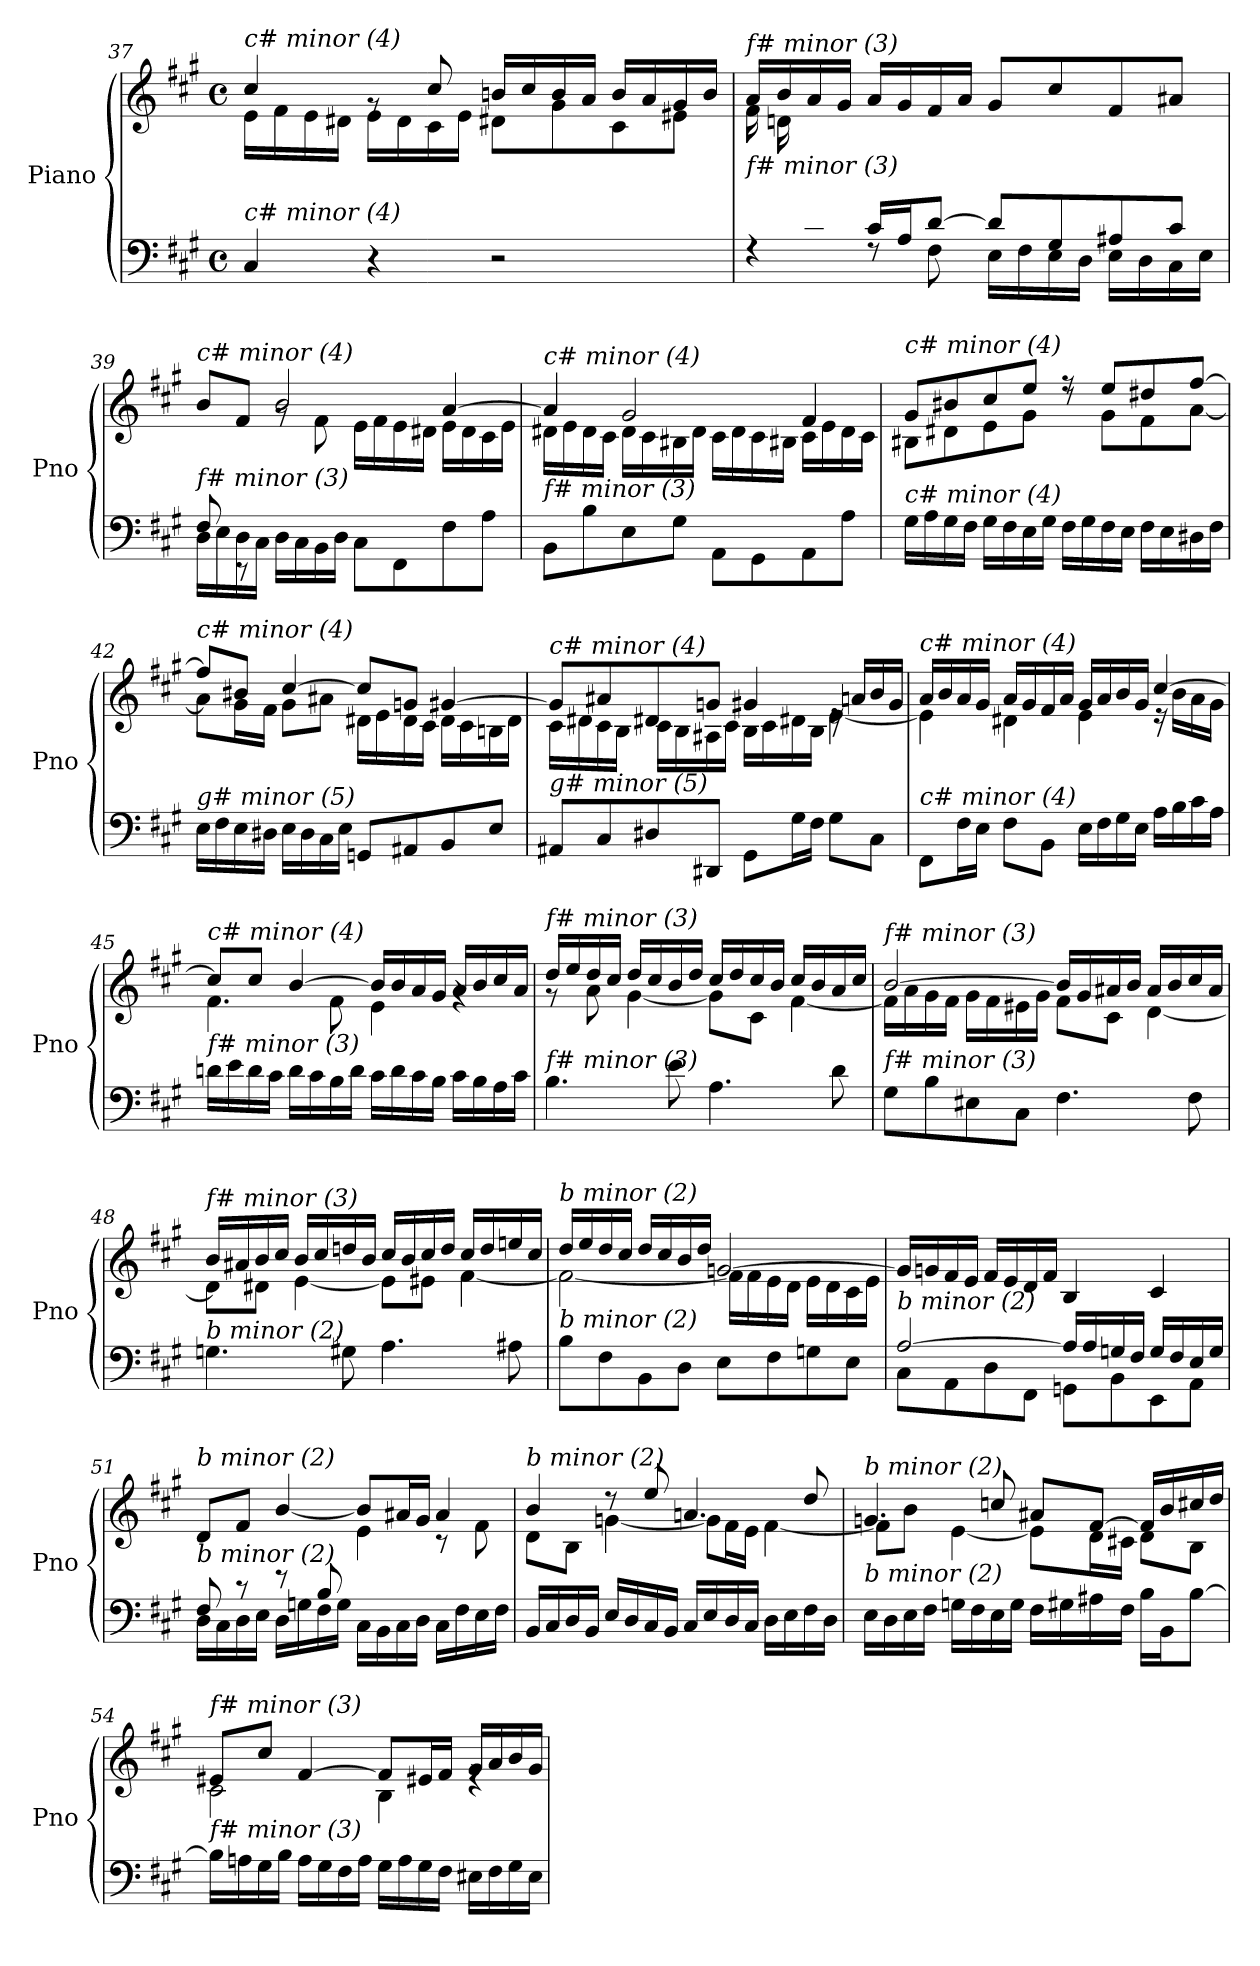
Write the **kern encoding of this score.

**kern	**kern
*part1	*part1
*staff2	*staff1
*I"Piano	*
*I'Pno	*
!!LO:LB:g=z
*clefF4	*clefG2
*k[f#c#g#]	*k[f#c#g#]
*M4/4	*M4/4
*met(c)	*met(c)
=37	=37
*	*^
!	!LO:TX:i:t=c# minor (4)	!
!LO:TX:i:t=c# minor (4)	!	!
4C#/	4cc#/	16e\LL
.	.	16f#\
.	.	16e\
.	.	16d#X\JJ
4r	8rg	16e\LL
.	.	16d#\
.	8cc#/	16c#\
.	.	16e\JJ
2r	16bn/LL	8d#X\L
.	16cc#/	.
.	16b/	8g#\
.	16a/JJ	.
.	16b/LL	8c#\
.	16a/	.
.	16g#/	8e#X\J
.	16b/JJ	.
=38	=38	=38
*^	*	*
!	!	!LO:TX:i:t=f# minor (3)	!
!LO:TX:i:t=f# minor (3)	!	!	!
8ryy	4rF	16a/LL	16f#\LL
.	.	16b/	16dn\
16c#/	.	16a/	2..ryy
16B/JJ	.	16g#/JJ	.
16c#/LL	8rF	16a/LL	.
16A/J	.	16g#/	.
[8d/J	8F#\	16f#/	.
.	.	16a/JJ	.
8d/L]	16E\LL	8g#/L	.
.	16F#\	.	.
8G#/	16E\	8cc#/	.
.	16D\JJ	.	.
8A#X/	16E\LL	8f#/	.
.	16D\	.	.
8c#/J	16C#\	8a#X/J	.
.	16E\JJ	.	.
=39	=39	=39	=39
*	*^	*	*^
!	!	!	!LO:TX:i:t=c# minor (4)	!	!
!LO:TX:i:t=f# minor (3)	!	!	!	!	!
4ryy	16D\LL	8F#/	8b/L	4ryy	4ryy
.	16E\	.	.	.	.
.	16D\	8r	8f#/J	.	.
.	16C#\JJ	.	.	.	.
2.ryy	16D\LL	2.ryy	2b/	8rg	2.ryy
.	16C#\	.	.	.	.
.	16BB\	.	.	8f#\	.
.	16D\JJ	.	.	.	.
.	8C#\L	.	.	16e\LL	.
.	.	.	.	16f#\	.
.	8FF#\	.	.	16e\	.
.	.	.	.	16d#X\JJ	.
.	8F#\	.	[4a/	16e\LL	.
.	.	.	.	16d#\	.
.	8A\J	.	.	16c#\	.
.	.	.	.	16e\JJ	.
*v	*v	*v	*	*	*
*	*	*v	*v
!!LO:LB:g=z
=40	=40	=40
!	!LO:TX:i:t=c# minor (4)	!
!LO:TX:i:t=f# minor (3)	!	!
8BB\L	4a/]	16d#X\LL
.	.	16e\
8B\	.	16d#\
.	.	16c#\JJ
8E\	2g#/	16d#\LL
.	.	16c#\
8G#\J	.	16B#X\
.	.	16d#\JJ
8AA\L	.	16c#\LL
.	.	16d#\
8GG#\	.	16c#\
.	.	16B#X\JJ
8AA\	4f#/	16c#\LL
.	.	16e\
8A\J	.	16d#\
.	.	16c#\JJ
=41	=41	=41
!	!LO:TX:i:t=c# minor (4)	!
!LO:TX:i:t=c# minor (4)	!	!
16G#\LL	8g#/L	8B#X\L
16A\	.	.
16G#\	8b#X/	8d#X\
16F#\JJ	.	.
16G#\LL	8cc#/	8e\
16F#\	.	.
16E\	8ee/J	8g#\J
16G#\JJ	.	.
16F#\LL	8r	8rdd
16G#\	.	.
16F#\	8ee/L	8g#\L
16E\JJ	.	.
16F#\LL	8dd#X/	8f#\
16E\	.	.
16D#X\	[8ff#/J	[8a\J
16F#\JJ	.	.
=42	=42	=42
!	!LO:TX:i:t=c# minor (4)	!
!LO:TX:i:t=g# minor (5)	!	!
16E\LL	8ff#/L]	8a\L]
16F#\	.	.
16E\	8b#X/J	16g#\L
16D#X\JJ	.	16f#\JJ
16E\LL	[4cc#/	8g#\L
16D#\	.	.
16C#\	.	8a#X\J
16E\JJ	.	.
8GGni/L	8cc#/L]	16d#X\LL
.	.	16e\
8AA#X/	8gni/J	16d#\
.	.	16c#\JJ
8BB/	[4g#/	16d#\LL
.	.	16c#\
8E/J	.	16Bn\
.	.	16d#\JJ
!!LO:PB:g=z	!!
=43	=43	=43
!	!LO:TX:i:t=c# minor (4)	!
!LO:TX:i:t=g# minor (5)	!	!
8AA#X/L	8g#/L]	16c#\LL
.	.	16d#X\
8C#/	8a#X/	16c#\
.	.	16B\JJ
8D#X/	8d#X/	16c#\LL
.	.	16B\
8DD#X/J	8gni/J	16A#X\
.	.	16c#\JJ
8GG#\L	4g#/	16B\LL
.	.	16c#\
16G#\L	.	16d#X\
16F#\JJ	.	16B\JJ
8G#\L	16re	[4e\
.	16an/LL	.
8C#\J	16b/	.
.	16g#/JJ	.
=44	=44	=44
!	!LO:TX:i:t=c# minor (4)	!
!LO:TX:i:t=c# minor (4)	!	!
8FF#\L	16a/LL	4e\]
.	16b/	.
16F#\L	16a/	.
16E\JJ	16g#/JJ	.
8F#\L	16a/LL	4d#X\
.	16g#/	.
8BB\J	16f#/	.
.	16a/JJ	.
16E\LL	16g#/LL	4e\
16F#\	16a/	.
16G#\	16b/	.
16E\JJ	16g#/JJ	.
16A\LL	[4cc#/	16r
16B\	.	16b\LL
16c#\	.	16a\
16A\JJ	.	16g#\JJ
=45	=45	=45
!	!LO:TX:i:t=c# minor (4)	!
!LO:TX:i:t=f# minor (3)	!	!
16dn\LL	8cc#/L]	4.f#\
16e\	.	.
16d\	8cc#/J	.
16c#\JJ	.	.
16d\LL	[4b/	.
16c#\	.	.
16B\	.	8f#\
16d\JJ	.	.
16c#\LL	16b/LL]	4e\
16d\	16b/	.
16c#\	16a/	.
16B\JJ	16g#/JJ	.
16c#\LL	16a/LL	4rg
16B\	16b/	.
16A\	16cc#/	.
16c#\JJ	16a/JJ	.
!!LO:LB:g=z	!!
=46	=46	=46
!	!LO:TX:i:t=f# minor (3)	!
!LO:TX:i:t=f# minor (3)	!	!
4.B\	16dd/LL	8r
.	16ee/	.
.	16dd/	8a\
.	16cc#/JJ	.
.	16dd/LL	[4g#\
.	16cc#/	.
8e\	16b/	.
.	16dd/JJ	.
4.A\	16cc#/LL	8g#\L]
.	16dd/	.
.	16cc#/	8c#\J
.	16b/JJ	.
.	16cc#/LL	[4f#\
.	16b/	.
8d\	16a/	.
.	16cc#/JJ	.
=47	=47	=47
!	!LO:TX:i:t=f# minor (3)	!
!LO:TX:i:t=f# minor (3)	!	!
8G#\L	[2b/	16f#\LL]
.	.	16a\
8B\	.	16g#\
.	.	16f#\JJ
8E#X\	.	16g#\LL
.	.	16f#\
8C#\J	.	16e#X\
.	.	16g#\JJ
4.F#\	16b/LL]	8f#\L
.	16g#/	.
.	16a#X/	8c#\J
.	16b/JJ	.
.	16a#/LL	[4d\
.	16b/	.
8F#\	16cc#/	.
.	16a#/JJ	.
=48	=48	=48
!	!LO:TX:i:t=f# minor (3)	!
!LO:TX:i:t=b minor (2)	!	!
4.Gn\	16b/LL	8d\L]
.	16a#X/	.
.	16b/	8d#X\J
.	16cc#/JJ	.
.	16b/LL	[4e\
.	16cc#/	.
8G#X\	16ddn/	.
.	16b/JJ	.
4.A\	16cc#/LL	8e\L]
.	16b/	.
.	16cc#/	8e#X\J
.	16dd/JJ	.
.	16cc#/LL	[4f#\
.	16dd/	.
8A#X\	16een/	.
.	16cc#/JJ	.
!!LO:LB:g=z	!!
=49	=49	=49
!	!LO:TX:i:t=b minor (2)	!
!LO:TX:i:t=b minor (2)	!	!
8B\L	16dd/LL	2f#\_
.	16ee/	.
8F#\	16dd/	.
.	16cc#/JJ	.
8BB\	16dd/LL	.
.	16cc#/	.
8D\J	16b/	.
.	16dd/JJ	.
8E\L	[2gn/	16f#\LL]
.	.	16f#\
8F#\	.	16e\
.	.	16d\JJ
8Gn\	.	16e\LL
.	.	16d\
8E\J	.	16c#\
.	.	16e\JJ
=50	=50	=50
*^	*	*
!	!	!LO:TX:i:t=b minor (2)	!
!LO:TX:i:t=b minor (2)	!	!	!
*	*	*v	*v
[2A/	8C#\L	16g/LL]
.	.	16gn/
.	8AA\	16f#/
.	.	16e/JJ
.	8D\	16f#/LL
.	.	16e/
.	8FF#\J	16d/
.	.	16f#/JJ
16A/LL]	8GGn\L	4B/
16A/	.	.
16Gn/	8BB\	.
16F#/JJ	.	.
16G/LL	8EE\	4c#/
16F#/	.	.
16E/	8AA\J	.
16G/JJ	.	.
=51	=51	=51
*	*^	*^
*	*	*	*	*^
!	!	!	!LO:TX:i:t=b minor (2)	!	!
!LO:TX:i:t=b minor (2)	!	!	!	!	!
2ryy	8F#/	16D\LL	8d/L	2ryy	2ryy
.	.	16C#\	.	.	.
.	8r	16D\	8f#/J	.	.
.	.	16E\JJ	.	.	.
.	8r	16D\LL	[4b/	.	.
.	.	16Gn\	.	.	.
.	8B/	16F#\	.	.	.
.	.	16G\JJ	.	.	.
2ryy	16C#\LL	2ryy	8b/L]	4e\	2ryy
.	16BB\	.	.	.	.
.	16C#\	.	16a#X/L	.	.
.	16D\JJ	.	16g#/JJ	.	.
.	16C#\LL	.	4a#/	8r	.
.	16F#\	.	.	.	.
.	16E\	.	.	8f#\	.
.	16F#\JJ	.	.	.	.
*	*v	*v	*	*	*
*	*	*	*v	*v
!!LO:LB:g=z
=52	=52	=52	=52
!	!	!LO:TX:i:t=b minor (2)	!
!LO:TX:i:t=b minor (2)	!	!	!
*v	*v	*	*
16BB/LL	4b/	8d\L
16C#/	.	.
16D/	.	8B\J
16BB/JJ	.	.
16E/LL	8r	[4gn\
16D/	.	.
16C#/	8ee/	.
16BB/JJ	.	.
16C#/LL	4.an/	8g\L]
16E/	.	.
16D/	.	16f#\L
16C#/JJ	.	16e\JJ
16D\LL	.	[4f#\
16E\	.	.
16F#\	8dd/	.
16D\JJ	.	.
=53	=53	=53
!	!LO:TX:i:t=b minor (2)	!
!LO:TX:i:t=b minor (2)	!	!
16E\LL	4.gn/	8f#\L]
16D\	.	.
16E\	.	8b\J
16F#\JJ	.	.
16Gn\LL	.	[4e\
16F#\	.	.
16E\	8ccn/	.
16G\JJ	.	.
16F#\LL	8a#X/L	8e\L]
16G#X\	.	.
16A#X\	[8f#/J	16d\L
16F#\JJ	.	16c#X\JJ
16B\LL	16f#/LL]	8d\L
16BB\J	16b/	.
[8B\J	16cc#X/	8B\J
.	16dd/JJ	.
=54	=54	=54
!	!LO:TX:i:t=f# minor (3)	!
!LO:TX:i:t=f# minor (3)	!	!
16B\LL]	8e#X/L	2c#\
16An\	.	.
16G#\	8cc#/J	.
16B\JJ	.	.
16A\LL	[4f#/	.
16G#\	.	.
16F#\	.	.
16A\JJ	.	.
16G#\LL	8f#/L]	4B\
16A\	.	.
16G#\	16e#X/L	.
16F#\JJ	16f#/JJ	.
16E#X\LL	16g#/LL	4re
16F#\	16a/	.
16G#\	16b/	.
16E#\JJ	16g#/JJ	.
*	*v	*v
=	=
*-	*-
